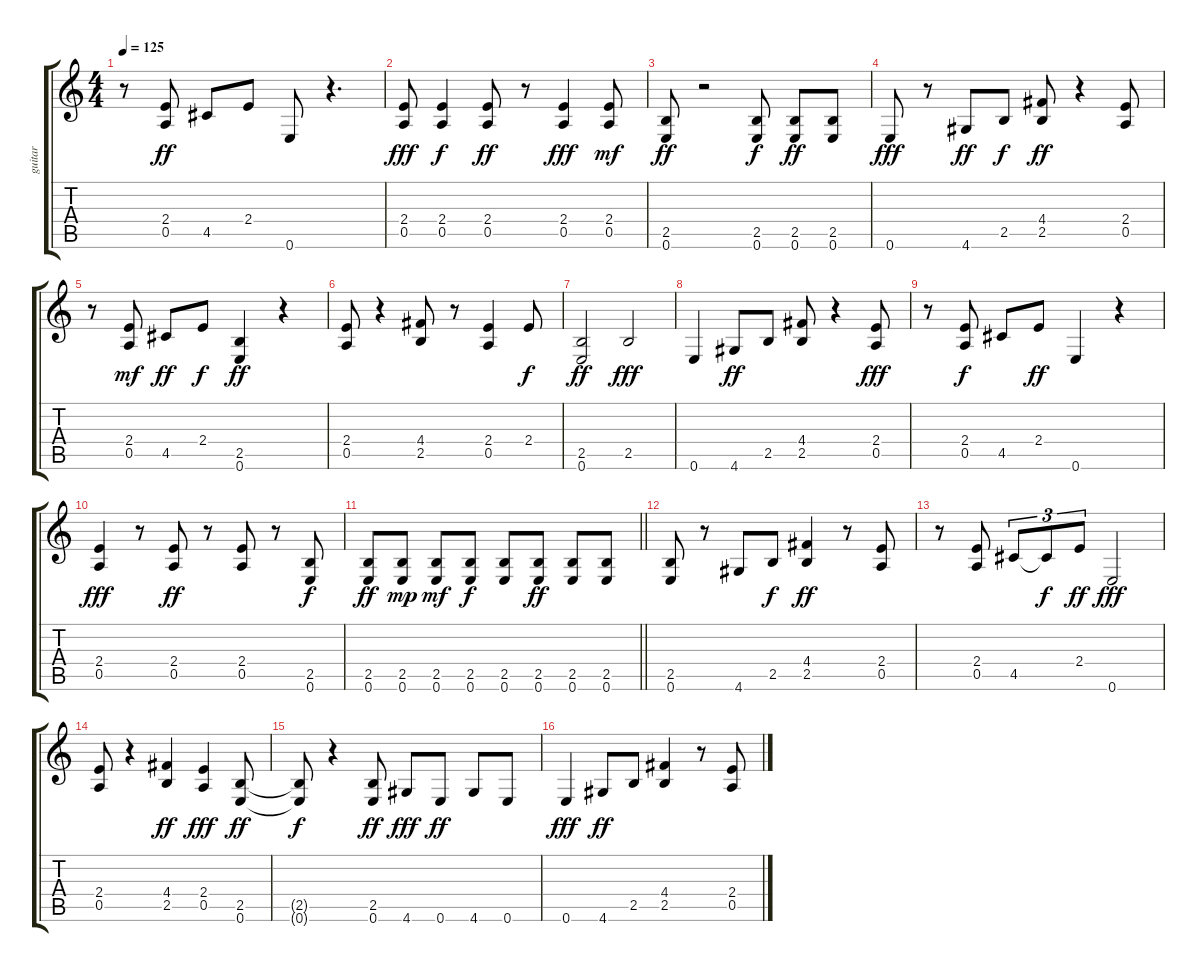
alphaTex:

\track ("guitar" "guitar") {instrument acousticguitarsteel}
\staff {score tabs}
\tuning (E4 B3 G3 D3 A2 E2) {hide}
\ts (4 4)
\tempo 125
\clef g2
\ks c
r.8{dy ff} (2.4 0.5).8 4.5.8 2.4.8 0.6.8 r.4{d} |
(2.4 0.5).8{dy fff} (2.4 0.5).4{dy f} (2.4 0.5).8{dy ff} r.8 (2.4 0.5).4{dy fff} (2.4 0.5).8{dy mf} |
(2.5 0.6).8{dy ff} r.2 (2.5 0.6).8{dy f} (2.5 0.6).8{dy ff} (2.5 0.6).8 |
0.6.8{dy fff} r.8 4.6.8{dy ff} 2.5.8{dy f} (4.4 2.5).8{dy ff} r.4 (2.4 0.5).8 |
r.8 (2.4 0.5).8{dy mf} 4.5.8{dy ff} 2.4.8{dy f} (2.5 0.6).4{dy ff} r.4 |
(2.4 0.5).8 r.4 (4.4 2.5).8 r.8 (2.4 0.5).4 2.4.8{dy f} |
(2.5 0.6).2{dy ff} 2.5.2{dy fff} |
0.6.4 4.6.8{dy ff} 2.5.8 (4.4 2.5).8 r.4 (2.4 0.5).8{dy fff} |
r.8 (2.4 0.5).8{dy f} 4.5.8 2.4.8{dy ff} 0.6.4 r.4 |
(2.4 0.5).4{dy fff} r.8 (2.4 0.5).8{dy ff} r.8 (2.4 0.5).8 r.8 (2.5 0.6).8{dy f} |
\barLineRight lightlight
(2.5 0.6).8{dy ff} (2.5 0.6).8{dy mp} (2.5 0.6).8{dy mf} (2.5 0.6).8{dy f} (2.5 0.6).8 (2.5 0.6).8{dy ff} (2.5 0.6).8 (2.5 0.6).8 |
(2.5 0.6).8 r.8 4.6.8 2.5.8{dy f} (4.4 2.5).4{dy ff} r.8 (2.4 0.5).8 |
r.8 (2.4 0.5).8 4.5.8{tu (3 2)} 4.5{t}.8{tu (3 2) dy f} 2.4.8{tu (3 2) dy ff} 0.6.2{dy fff} |
(2.4 0.5).8 r.4 (4.4 2.5).4{dy ff} (2.4 0.5).4{dy fff} (2.5 0.6).8{dy ff} |
(2.5{t} 0.6{t}).8{dy f} r.4 (2.5 0.6).8{dy ff} 4.6.8{dy fff} 0.6.8{dy ff} 4.6.8 0.6.8 |
0.6.4{dy fff} 4.6.8{dy ff} 2.5.8 (4.4 2.5).4 r.8 (2.4 0.5).8
